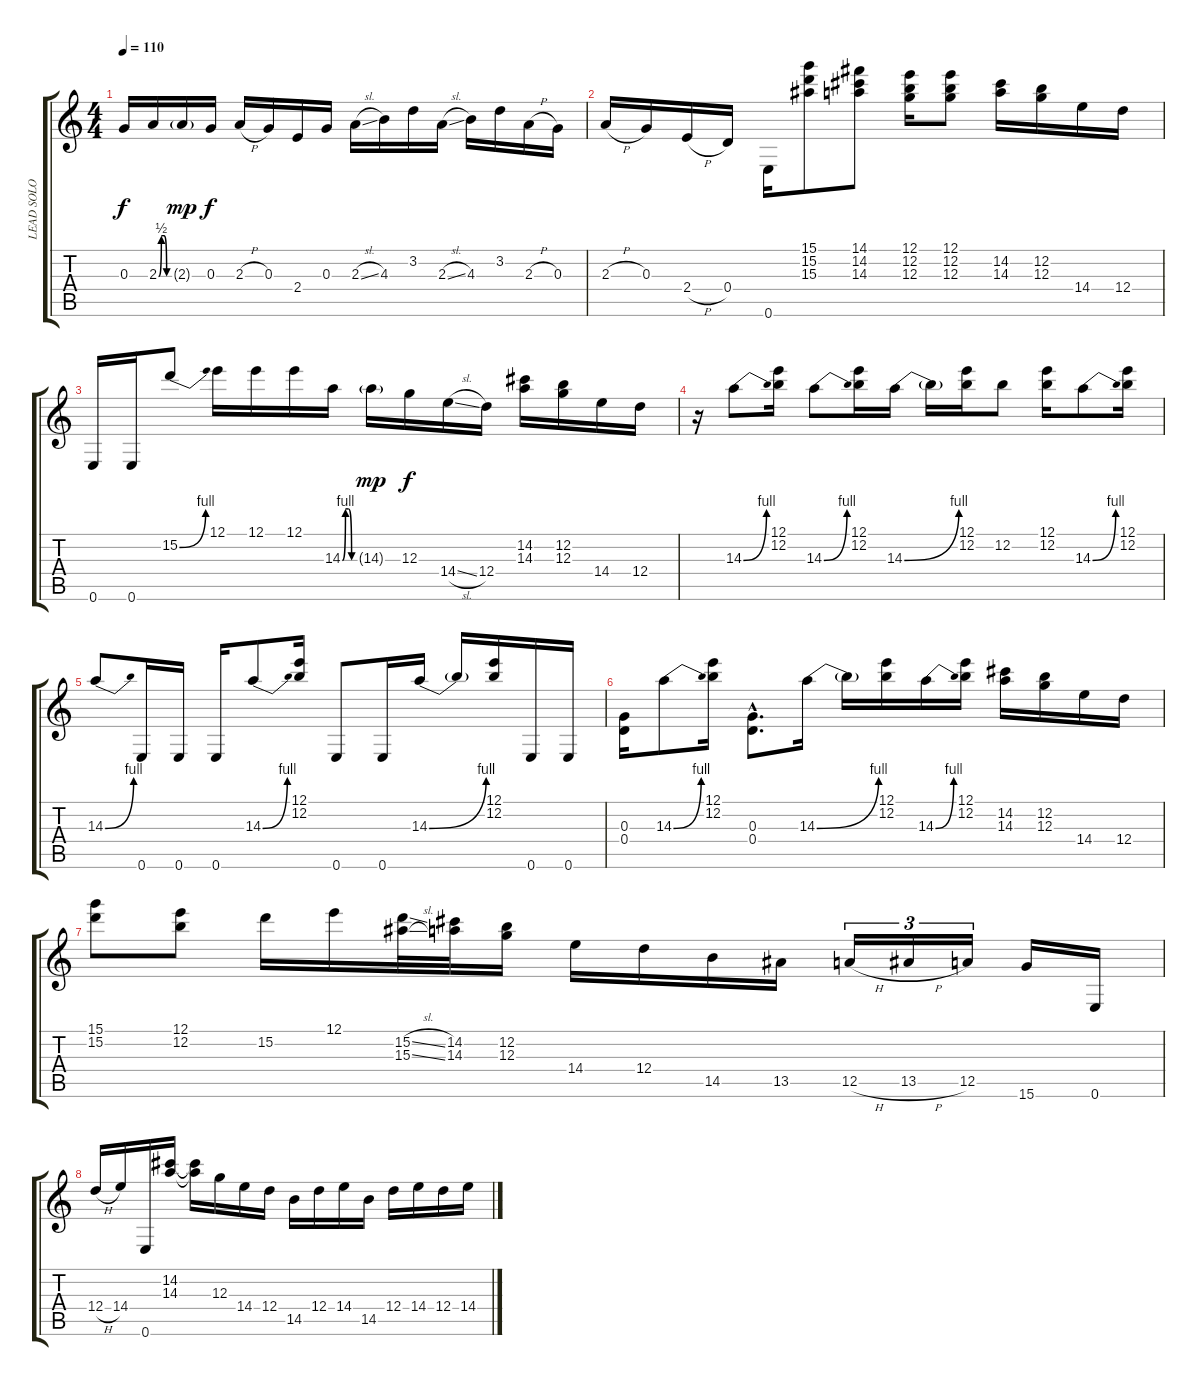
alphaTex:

\track ("LEAD SOLO" "LEAD SOLO") {instrument overdrivenguitar}
\staff {score tabs}
\tuning (E4 B3 G3 D3 A2 E2) {hide}
\ts (4 4)
\tempo 110
\clef g2
\ks c
0.3.16{dy f} 2.3{be (custom 0 0 15 2 30 2 45 0 60 0)}.16 2.3{g}.16{dy mp} 0.3.16{dy f} 2.3{h}.16 0.3.16 2.4.16 0.3.16 2.3{sl}.16 4.3.16 3.2.16 2.3{sl}.16 4.3.16 3.2.16 2.3{h}.16 0.3.16 |
2.3{h}.16 0.3.16 2.4{h}.16 0.4.16 0.6.16 (15.1 15.2 15.3).8 (14.1 14.2 14.3).8 (12.1 12.2 12.3).16 (12.1 12.2 12.3).8 (14.2 14.3).16 (12.2 12.3).16 14.4.16 12.4.16 |
0.6.16 0.6.16 15.2{be (bend 0 0 60 4)}.8 12.1.16 12.1.16 12.1.16 14.3{be (custom 0 0 15 4 30 4 45 0 60 0)}.16 14.3{g}.16{dy mp} 12.3.16{dy f} 14.4{sl}.16 12.4.16 (14.2 14.3).16 (12.2 12.3).16 14.4.16 12.4.16 |
r.16 14.3{be (bend 0 0 60 4)}.8 (12.1 12.2).16 14.3{be (bend 0 0 60 4)}.8 (12.1 12.2).16 14.3{be (bend 0 0 60 4)}.16 14.3{t}.16 (12.1 12.2).16 12.2.8 (12.1 12.2).16 14.3{be (bend 0 0 60 4)}.8 (12.1 12.2).16 |
14.3{be (bend 0 0 60 4)}.8 0.6.16 0.6.16 0.6.16 14.3{be (bend 0 0 60 4)}.8 (12.1 12.2).16 0.6.8 0.6.16 14.3{be (bend 0 0 60 4)}.16 14.3{t}.16 (12.1 12.2).16 0.6.16 0.6.16 |
(0.3 0.4).16 14.3{be (bend 0 0 60 4)}.8 (12.1 12.2).16 (0.3{hac} 0.4{hac}).8{d} 14.3{be (bend 0 0 60 4)}.16 14.3{t}.16 (12.1 12.2).16 14.3{be (bend 0 0 60 4)}.16 (12.1 12.2).16 (14.2 14.3).16 (12.2 12.3).16 14.4.16 12.4.16 |
(15.1 15.2).8 (12.1 12.2).8 15.2.16 12.1.16 (15.2{sl} 15.3{sl}).32 (14.2 14.3).32 (12.2 12.3).16 14.4.16 12.4.16 14.5.16 13.5.16 12.5{h}.16{tu (3 2)} 13.5{h}.16{tu (3 2)} 12.5.16{tu (3 2)} 15.6.16 0.6.16 |
12.4{h}.16 14.4.16 0.6.16 (14.2 14.3).16 (14.2{t} 14.3{t}).16 12.3.16 14.4.16 12.4.16 14.5.16 12.4.16 14.4.16 14.5.16 12.4.16 14.4.16 12.4.16 14.4.16
